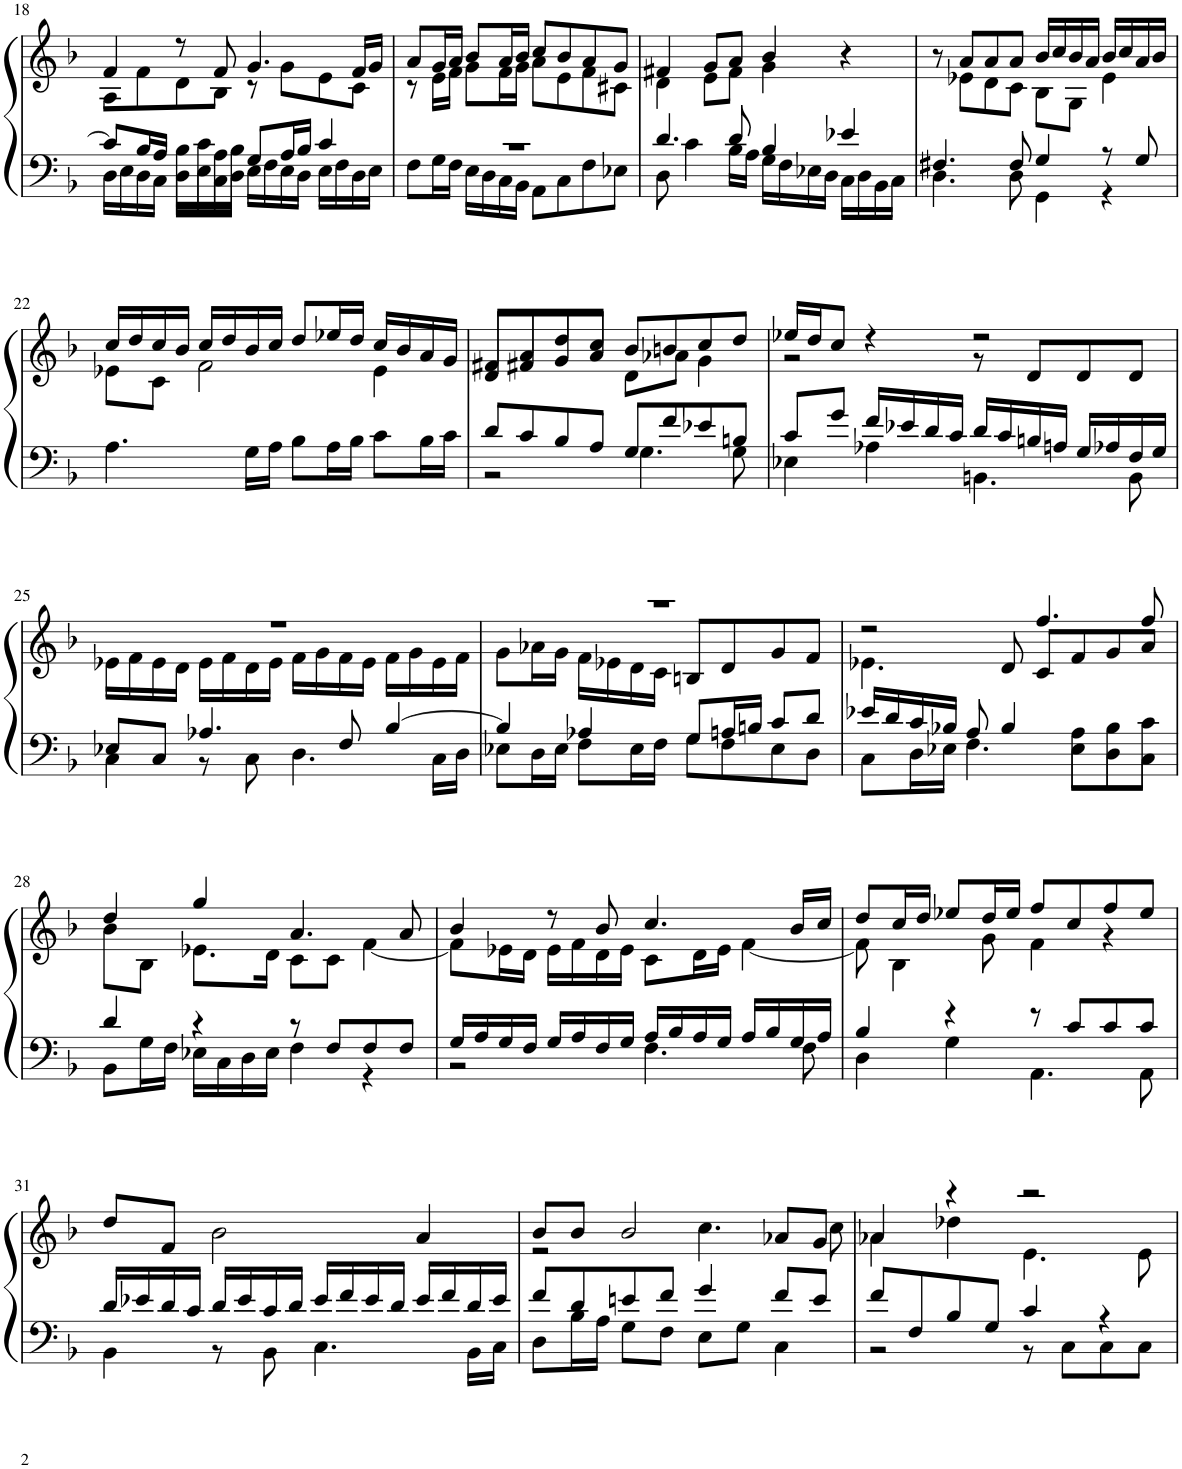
**kern	**kern
*part1	*part1
*staff2	*staff1
*I"Piano	*
*I'Pno.	*
!!LO:PB:g=z
*clefF4	*clefG2
*k[b-]	*k[b-]
*M4/4	*M4/4
=18	=18
*^	*^
8c/L]	16D\LL	4f/	8A\L
.	16E\	.	.
16B-/L	16D\	.	8f\
16A/JJ	16C\JJ	.	.
16B-\LL	16D\LL	8r	8d\
16c\	16E\	.	.
16A\	16C\	8f/	8B-\J
16B-\JJ	16D\JJ	.	.
8G/L	16E\LL	4.g/	8r
.	16F\	.	.
16A/L	16E\	.	8g\L
16B-/JJ	16D\JJ	.	.
4c/	16E\LL	.	8e\
.	16F\	.	.
.	16D\	16f/LL	8c\J
.	16E\JJ	16g/JJ	.
=19	=19	=19	=19
1r	8F\L	8a/L	8r
.	16G\L	16g/L	16e\LL
.	16F\JJ	16a/JJ	16f\JJ
.	16E\LL	8b-/L	8g\L
.	16D\	.	.
.	16C\	16a/L	16f\L
.	16BB-\JJ	16b-/JJ	16g\JJ
.	8AA\L	8cc/L	8a\L
.	8C\	8b-/	8e\
.	8F\	8a/	8f\
.	8E-X\J	8g/J	8c#X\J
=20	=20	=20	=20
4.d/	8D\	4f#X/	4d\
.	4c\	.	.
.	.	8g/L	8e\L
8d/	16B-\LL	8a/J	8f#\J
.	16A\JJ	.	.
4B-/	16G\LL	4b-/	4g\
.	16F\	.	.
.	16E-X\	.	.
.	16D\JJ	.	.
4e-X/	16C\LL	4r	4ryy
.	16D\	.	.
.	16BB-\	.	.
.	16C\JJ	.	.
=21	=21	=21	=21
4.F#X/	4.D\	8r	8ryy
.	.	8a/L	8e-X\L
.	.	8a/	8d\
8F#/	8D\	8a/J	8c\J
4G/	4GG\	16b-/LL	8B-\L
.	.	16cc/	.
.	.	16b-/	8G\J
.	.	16a/JJ	.
8r	4r	16b-/LL	4e-\
.	.	16cc/	.
8G/	.	16a/	.
.	.	16b-/JJ	.
*v	*v	*	*
!!LO:LB:g=z	!!
=22	=22	=22
4.A\	16cc/LL	8e-X\L
.	16dd/	.
.	16cc/	8c\J
.	16b-/JJ	.
.	16cc/LL	2f\
.	16dd/	.
16G\LL	16b-/	.
16A\JJ	16cc/JJ	.
8B-\L	8dd/L	.
16A\L	16ee-X/L	.
16B-\JJ	16dd/JJ	.
8c\L	16cc/LL	4e-\
.	16b-/	.
16B-\L	16a/	.
16c\JJ	16g/JJ	.
=23	=23	=23
*^	*	*
8d/L	2r	8f#X/L	8d/L
8c/	.	8a/	8f#X/
8B-/	.	8dd/	8g/
8A/J	.	8cc/J	8a/J
8G/L	4.G\	8b-/L	8d\L
8f/	.	8bn/	8a-X\J
8e-X/	.	8cc/	4g\
8Bn/J	8G\	8dd/J	.
=24	=24	=24	=24
8c/L	4E-X\	16ee-X/LL	2r
.	.	16dd/J	.
8g/J	.	8cc/J	.
16f/LL	4A-X\	4r	.
16e-X/	.	.	.
16d/	.	.	.
16c/JJ	.	.	.
16d/LL	4.BBn\	2r	8r
16c/	.	.	.
16Bn/	.	.	8d/L
16An/JJ	.	.	.
16G/LL	.	.	8d/
16A-X/	.	.	.
16F/	8BB\	.	8d/J
16G/JJ	.	.	.
!!LO:LB:g=z	!!
=25	=25	=25	=25
8E-X/L	4C\	1r	16e-X\LL
.	.	.	16f\
8C/J	.	.	16e-\
.	.	.	16d\JJ
4.A-X/	8r	.	16e-\LL
.	.	.	16f\
.	8C\	.	16d\
.	.	.	16e-\JJ
.	4.D\	.	16f\LL
.	.	.	16g\
8F/	.	.	16f\
.	.	.	16e-\JJ
[4B-/	.	.	16f\LL
.	.	.	16g\
.	16C\LL	.	16e-\
.	16D\JJ	.	16f\JJ
=26	=26	=26	=26
4B-/]	8E-X\L	1r	8g\L
.	16D\L	.	16a-X\L
.	16E-\JJ	.	16g\JJ
4A-X/	8F\L	.	16f\LL
.	.	.	16e-X\
.	16E-\L	.	16d\
.	16F\JJ	.	16c\JJ
8G/L	8G\L	.	8Bn/L
16An/L	8F\	.	8d/
16Bn/JJ	.	.	.
8c/L	8E-\	.	8g/
8d/J	8D\J	.	8f/J
=27	=27	=27	=27
16e-X/LL	8C\L	2r	4.e-X\
16d/	.	.	.
16c/	16D\L	.	.
16B-X/JJ	16E-X\JJ	.	.
8A/	4.F\	.	.
4B-/	.	.	8d/
.	.	4.ff/	8c/L
8A\L	8E-\L	.	8f/
8B-\	8D\	.	8g/
8c\J	8C\J	8ff/	8a/J
!!LO:LB:g=z	!!
=28	=28	=28	=28
4d/	8BB-\L	4dd/	8b-\L
.	16G\L	.	8B-\J
.	16F\JJ	.	.
4r	16E-X\LL	4gg/	8.e-X\L
.	16C\	.	.
.	16D\	.	.
.	16E-\JJ	.	16d\Jk
8r	4F\	4.a/	8c\L
8F/L	.	.	8c\J
8F/	4r	.	[4f\
8F/J	.	8a/	.
=29	=29	=29	=29
16G/LL	2r	4b-/	8f\L]
16A/	.	.	.
16G/	.	.	16e-X\L
16F/JJ	.	.	16d\JJ
16G/LL	.	8r	16e-\LL
16A/	.	.	16f\
16F/	.	8b-/	16d\
16G/JJ	.	.	16e-\JJ
16A/LL	4.F\	4.cc/	8c\L
16B-/	.	.	.
16A/	.	.	16d\L
16G/JJ	.	.	16e-\JJ
16A/LL	.	.	[4f\
16B-/	.	.	.
16G/	8F\	16b-/LL	.
16A/JJ	.	16cc/JJ	.
=30	=30	=30	=30
4B-/	4D\	8dd/L	8f\]
.	.	16cc/L	4B-\
.	.	16dd/JJ	.
4r	4G\	8ee-X/L	.
.	.	16dd/L	8g\
.	.	16ee-/JJ	.
8r	4.AA\	8ff/L	4f\
8c/L	.	8cc/	.
8c/	.	8ff/	4r
8c/J	8AA\	8ee-/J	.
*	*	*v	*v
!!LO:LB:g=z
=31	=31	=31
16d/LL	4BB-\	8dd/L
16e-X/	.	.
16d/	.	8f/J
16c/JJ	.	.
16d/LL	8r	2b-\
16e-/	.	.
16c/	8BB-\	.
16d/JJ	.	.
16e-/LL	4.C\	.
16f/	.	.
16e-/	.	.
16d/JJ	.	.
16e-/LL	.	4a/
16f/	.	.
16d/	16BB-\LL	.
16e-/JJ	16C\JJ	.
=32	=32	=32
*	*	*^
8f/L	8D\L	8b-/L	2r
8d/	16B-\L	8b-/J	.
.	16A\JJ	.	.
8en/	8G\L	2b-/	.
8f/J	8F\J	.	.
4g/	8E\L	.	4.cc\
.	8G\J	.	.
8f/L	4C\	8a-X/L	.
8e/J	.	8g/J	8cc\
=33	=33	=33	=33
8f/L	2r	4a-X/	4a-\
8F/	.	.	.
8B-/	.	4r	4dd-X\
8G/J	.	.	.
4c/	8r	2r	4.e\
.	8C\L	.	.
4r	8C\	.	.
.	8C\J	.	8e\
*v	*v	*	*
*	*v	*v
=	=
*-	*-
